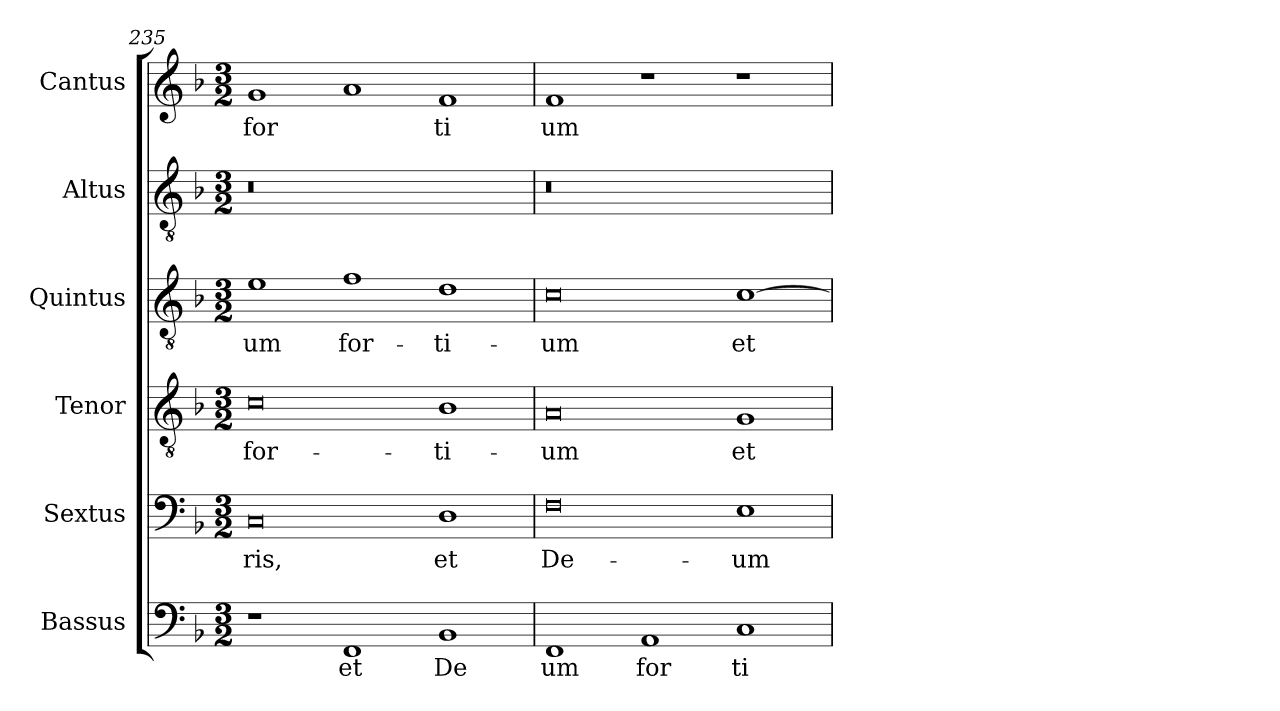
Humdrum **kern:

**kern	**text	**kern	**text	**kern	**text	**kern	**text	**kern	**kern	**text
*part6	*part6	*part5	*part5	*part4	*part4	*part3	*part3	*part2	*part1	*part1
*staff6	*staff6	*staff5	*staff5	*staff4	*staff4	*staff3	*staff3	*staff2	*staff1	*staff1
*I"Bassus	*	*I"Sextus	*	*I"Tenor	*	*I"Quintus	*	*I"Altus	*I"Cantus	*
!!LO:LB:g=z
*clefF4	*	*clefF4	*	*clefGv2	*	*clefGv2	*	*clefGv2	*clefG2	*
*k[b-]	*	*k[b-]	*	*k[b-]	*	*k[b-]	*	*k[b-]	*k[b-]	*
*F:	*	*F:	*	*F:	*	*F:	*	*F:	*F:	*
*M3/2	*	*M3/2	*	*M3/2	*	*M3/2	*	*M3/2	*M3/2	*
=235	=235	=235	=235	=235	=235	=235	=235	=235	=235	=235
!	!	!	!LO:LY:b:cj	!	!LO:LY:b:cj	!	!LO:LY:b:cj	!	!	!LO:LY:b:cj
1r	.	0C	ris,	0c	for-	1e	um	0.r	1g	for
!	!LO:LY:b:cj	!	!	!	!	!	!LO:LY:b:cj	!	!	!
1FF	et	.	.	.	.	1f	for-	.	1a	.
!	!LO:LY:b:cj	!	!LO:LY:b:cj	!	!LO:LY:b:cj	!	!LO:LY:b:cj	!	!	!LO:LY:b:cj
1BB-	De	1D	et	1B-	-ti-	1d	-ti-	.	1f	ti
=236	=236	=236	=236	=236	=236	=236	=236	=236	=236	=236
!	!LO:LY:b:cj	!	!LO:LY:b:cj	!	!LO:LY:b:cj	!	!LO:LY:b:cj	!	!	!LO:LY:b:cj
1FF	um	0F	De-	0A	-um	0c	-um	0.r	1f	um
!	!LO:LY:b:cj	!	!	!	!	!	!	!	!	!
1AA	for	.	.	.	.	.	.	.	1r	.
!	!LO:LY:b:cj	!	!LO:LY:b:cj	!	!LO:LY:b:cj	!	!LO:LY:b:cj	!	!	!
1C	ti	1E	-um	1G	et	[>1c	et	.	1r	.
=	=	=	=	=	=	=	=	=	=	=
*-	*-	*-	*-	*-	*-	*-	*-	*-	*-	*-
